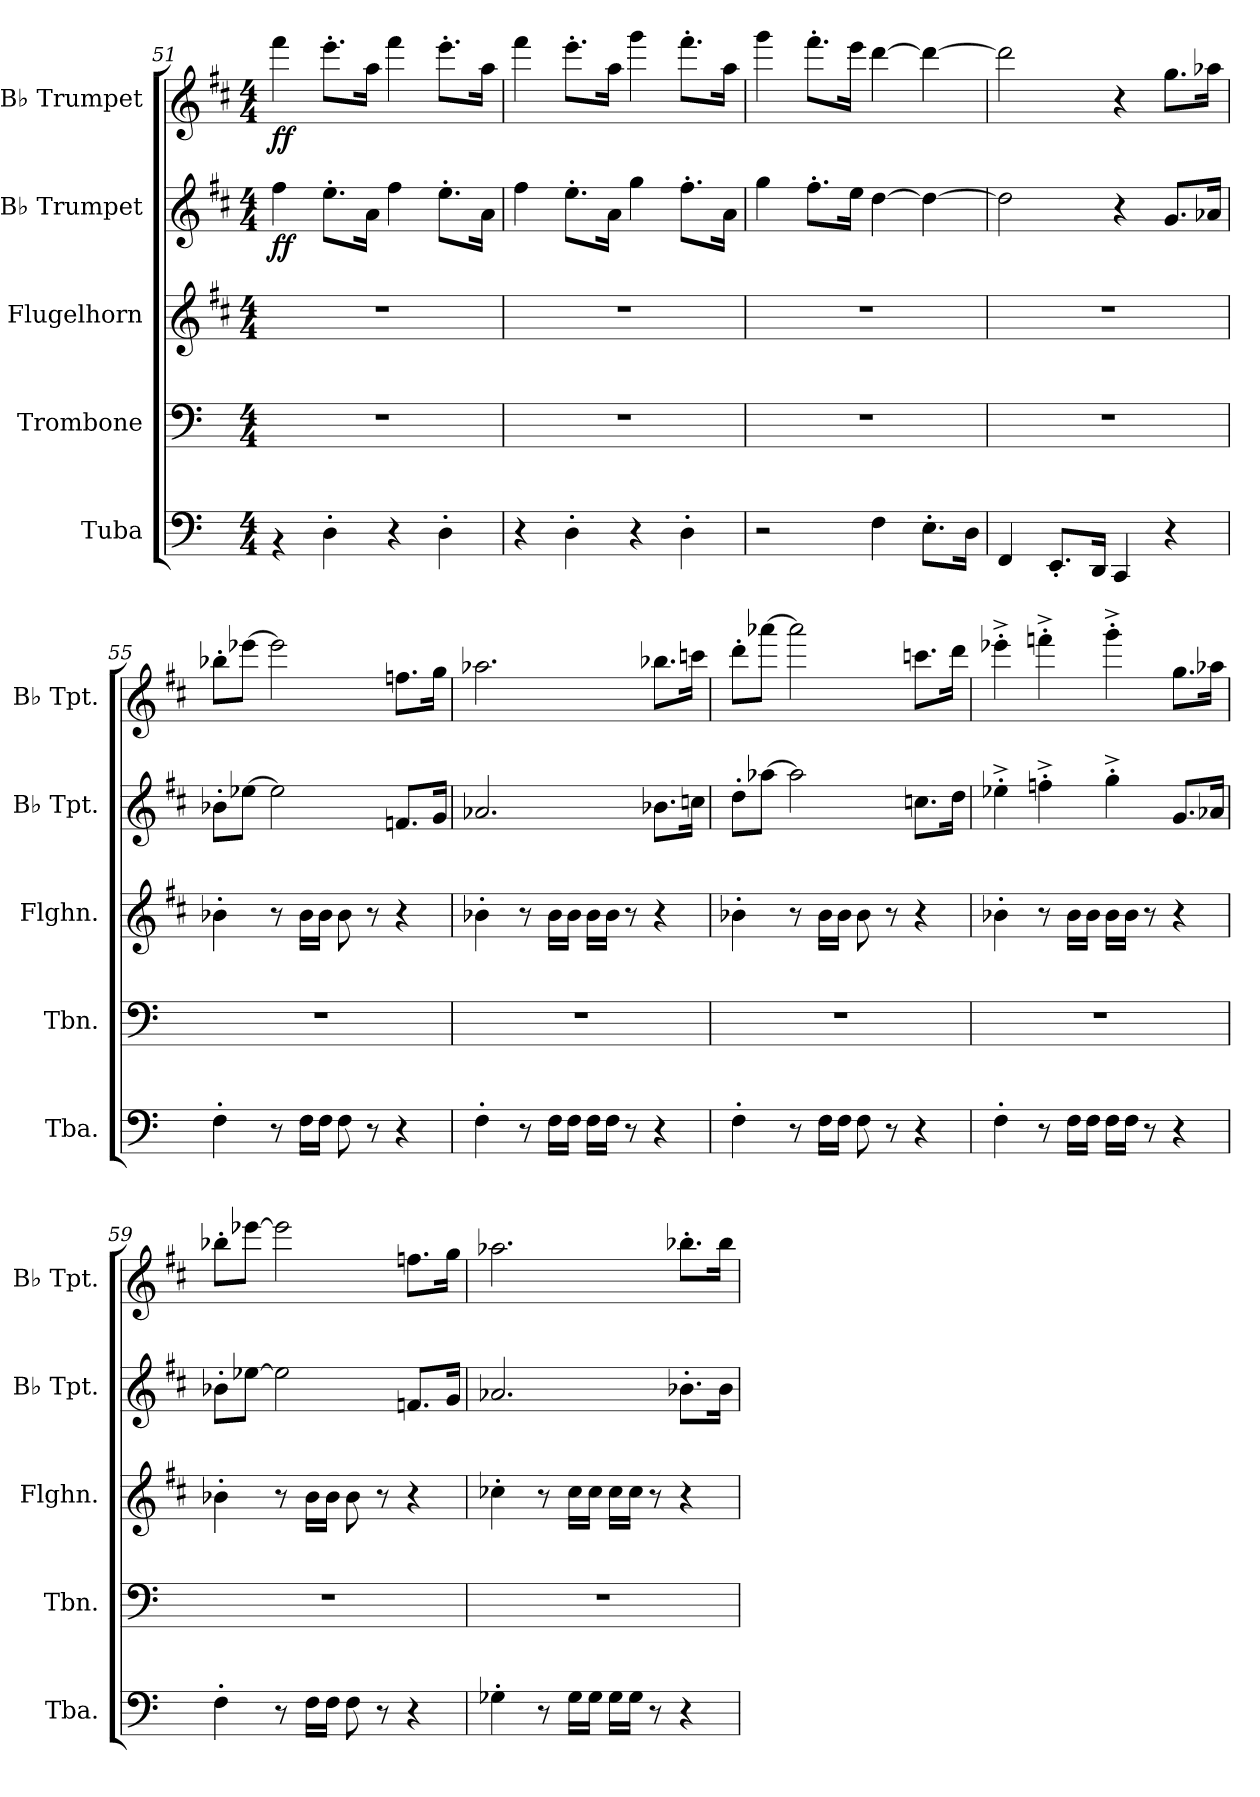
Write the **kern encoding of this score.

**kern	**kern	**kern	**kern	**dynam	**kern	**dynam
*part5	*part4	*part3	*part2	*part2	*part1	*part1
*staff5	*staff4	*staff3	*staff2	*staff2	*staff1	*staff1
*I"Tuba	*I"Trombone	*I"Flugelhorn	*I"B♭ Trumpet	*	*I"B♭ Trumpet	*
*I'Tba.	*I'Tbn.	*I'Flghn.	*I'B♭ Tpt.	*	*I'B♭ Tpt.	*
!!LO:LB:g=z
*clefF4	*clefF4	*clefG2	*clefG2	*	*clefG2	*
*	*	*ITrd1c2	*ITrd1c2	*	*ITrd1c2	*
*k[]	*k[]	*k[]	*k[]	*	*k[]	*
*M4/4	*M4/4	*M4/4	*M4/4	*	*M4/4	*
=51	=51	=51	=51	=51	=51	=51
!	!	!	!	!LO:DY:b	!	!LO:DY:b
4rBB	1r	1r	4ee\	ff	4eee\	ff
4D'\	.	.	8.dd'\L	.	8.ddd'\L	.
.	.	.	16g\Jk	.	16gg\Jk	.
4r	.	.	4ee\	.	4eee\	.
4D'\	.	.	8.dd'\L	.	8.ddd'\L	.
.	.	.	16g\Jk	.	16gg\Jk	.
=52	=52	=52	=52	=52	=52	=52
4r	1r	1r	4ee\	.	4eee\	.
4D'\	.	.	8.dd'\L	.	8.ddd'\L	.
.	.	.	16g\Jk	.	16gg\Jk	.
4r	.	.	4ff\	.	4fff\	.
4D'\	.	.	8.ee'\L	.	8.eee'\L	.
.	.	.	16g\Jk	.	16gg\Jk	.
=53	=53	=53	=53	=53	=53	=53
2r	1r	1r	4ff\	.	4fff\	.
.	.	.	8.ee'\L	.	8.eee'\L	.
.	.	.	16dd\Jk	.	16ddd\Jk	.
4F\	.	.	[4cc\	.	[4ccc\	.
8.E'\L	.	.	4cc\_	.	4ccc\_	.
16D\Jk	.	.	.	.	.	.
=54	=54	=54	=54	=54	=54	=54
4FF/	1r	1r	2cc\]	.	2ccc\]	.
8.EE'/L	.	.	.	.	.	.
16DD/Jk	.	.	.	.	.	.
4CC/	.	.	4r	.	4r	.
4r	.	.	8.f/L	.	8.ff\L	.
.	.	.	16g-X/Jk	.	16gg-X\Jk	.
=55	=55	=55	=55	=55	=55	=55
4F'\	1r	4a-X'\	8a-X'\L	.	8aa-X'\L	.
.	.	.	[8dd-X\J	.	[8ddd-X\J	.
8r	.	8r	2dd-\]	.	2ddd-\]	.
16F\LL	.	16a-\LL	.	.	.	.
16F\JJ	.	16a-\JJ	.	.	.	.
8F\	.	8a-\	.	.	.	.
8r	.	8r	.	.	.	.
4r	.	4r	8.e-X/L	.	8.ee-X\L	.
.	.	.	16f/Jk	.	16ff\Jk	.
!!LO:PB:g=z
=56	=56	=56	=56	=56	=56	=56
4F'\	1r	4a-X'\	2.g-X/	.	2.gg-X\	.
8r	.	8r	.	.	.	.
16F\LL	.	16a-\LL	.	.	.	.
16F\JJ	.	16a-\JJ	.	.	.	.
16F\LL	.	16a-\LL	.	.	.	.
16F\JJ	.	16a-\JJ	.	.	.	.
8r	.	8r	.	.	.	.
4r	.	4r	8.a-X\L	.	8.aa-X\L	.
.	.	.	16b-X\Jk	.	16bb-X\Jk	.
=57	=57	=57	=57	=57	=57	=57
4F'\	1r	4a-X'\	8cc'\L	.	8ccc'\L	.
.	.	.	[8gg-X\J	.	[8ggg-X\J	.
8r	.	8r	2gg-\]	.	2ggg-\]	.
16F\LL	.	16a-\LL	.	.	.	.
16F\JJ	.	16a-\JJ	.	.	.	.
8F\	.	8a-\	.	.	.	.
8r	.	8r	.	.	.	.
4r	.	4r	8.b-X\L	.	8.bb-X\L	.
.	.	.	16cc\Jk	.	16ccc\Jk	.
=58	=58	=58	=58	=58	=58	=58
4F'\	1r	4a-X'\	4dd-X^'\	.	4ddd-X^'\	.
8r	.	8r	4ee-X^'\	.	4eee-X^'\	.
16F\LL	.	16a-\LL	.	.	.	.
16F\JJ	.	16a-\JJ	.	.	.	.
16F\LL	.	16a-\LL	4ff^'\	.	4fff^'\	.
16F\JJ	.	16a-\JJ	.	.	.	.
8r	.	8r	.	.	.	.
4r	.	4r	8.f/L	.	8.ff\L	.
.	.	.	16g-X/Jk	.	16gg-X\Jk	.
=59	=59	=59	=59	=59	=59	=59
4F'\	1r	4a-X'\	8a-X'\L	.	8aa-X'\L	.
.	.	.	[8dd-X\J	.	[8ddd-X\J	.
8r	.	8r	2dd-\]	.	2ddd-\]	.
16F\LL	.	16a-\LL	.	.	.	.
16F\JJ	.	16a-\JJ	.	.	.	.
8F\	.	8a-\	.	.	.	.
8r	.	8r	.	.	.	.
4r	.	4r	8.e-X/L	.	8.ee-X\L	.
.	.	.	16f/Jk	.	16ff\Jk	.
!!LO:LB:g=z
=60	=60	=60	=60	=60	=60	=60
4G-X'\	1r	4b--X'\	2.g-X/	.	2.gg-X\	.
8r	.	8r	.	.	.	.
16G-\LL	.	16b--\LL	.	.	.	.
16G-\JJ	.	16b--\JJ	.	.	.	.
16G-\LL	.	16b--\LL	.	.	.	.
16G-\JJ	.	16b--\JJ	.	.	.	.
8r	.	8r	.	.	.	.
4r	.	4r	8.a-X'\L	.	8.aa-X'\L	.
.	.	.	16a-\Jk	.	16aa-\Jk	.
=	=	=	=	=	=	=
*-	*-	*-	*-	*-	*-	*-
